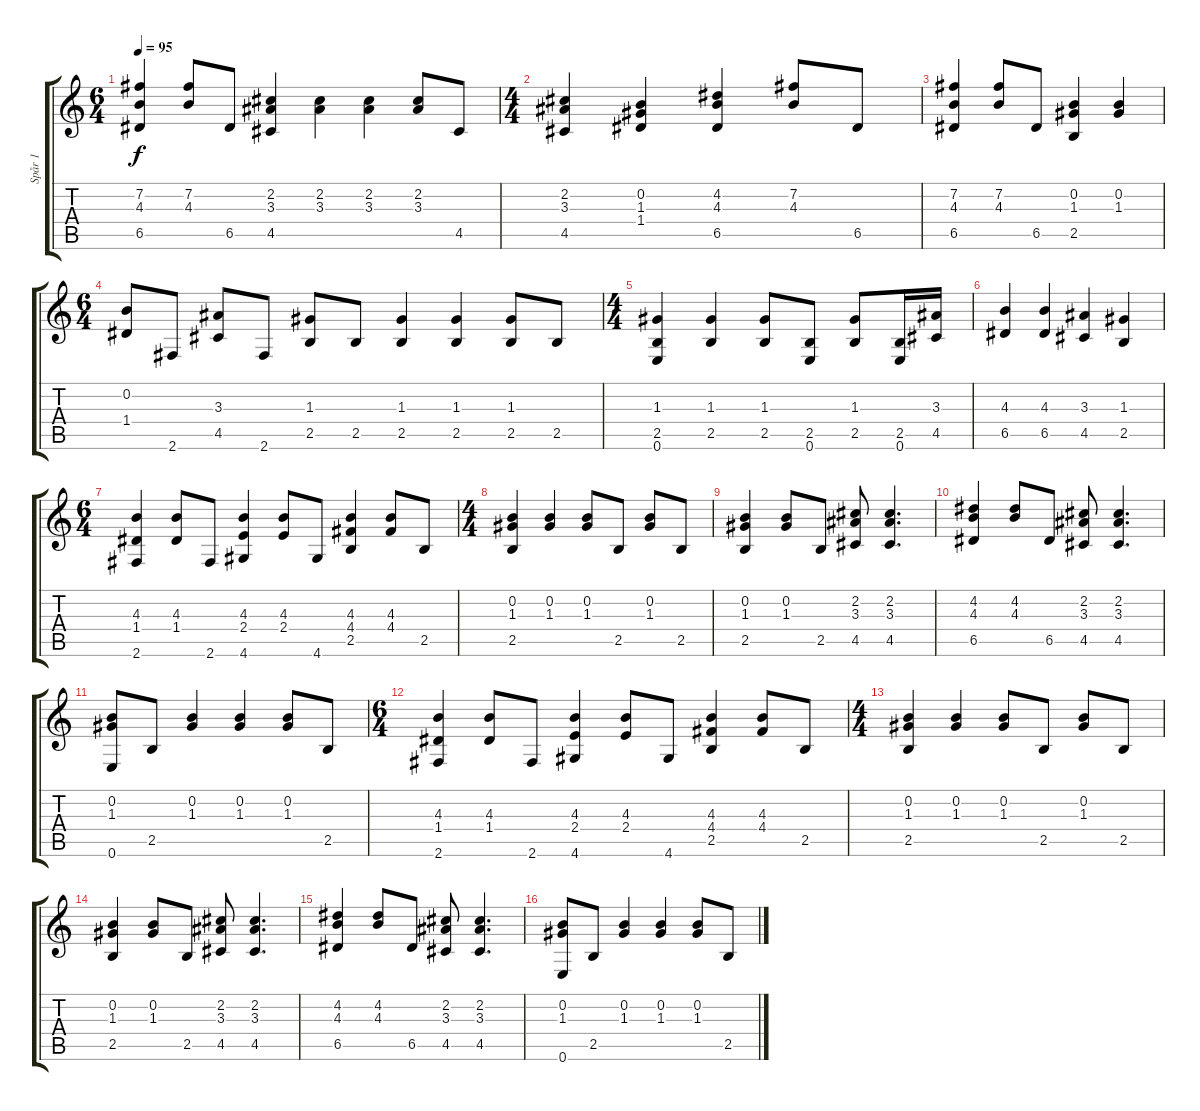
\track ("Spår 1" "Spår 1") {instrument acousticguitarnylon}
\staff {score tabs}
\tuning (E4 B3 G3 D3 A2 E2) {hide}
\ts (6 4)
\tempo 95
\clef g2
\ks c
(7.2 4.3 6.5).4{dy f} (7.2 4.3).8 6.5.8 (2.2 3.3 4.5).4 (2.2 3.3).4 (2.2 3.3).4 (2.2 3.3).8 4.5.8 |
\ts (4 4)
(2.2 3.3 4.5).4 (0.2 1.3 1.4).4 (4.2 4.3 6.5).4 (7.2 4.3).8 6.5.8 |
(7.2 4.3 6.5).4 (7.2 4.3).8 6.5.8 (0.2 1.3 2.5).4 (0.2 1.3).4 |
\ts (6 4)
(0.2 1.4).8 2.6.8 (3.3 4.5).8 2.6.8 (1.3 2.5).8 2.5.8 (1.3 2.5).4 (1.3 2.5).4 (1.3 2.5).8 2.5.8 |
\ts (4 4)
(1.3 2.5 0.6).4 (1.3 2.5).4 (1.3 2.5).8 (2.5 0.6).8 (1.3 2.5).8 (2.5 0.6).16 (3.3 4.5).16 |
(4.3 6.5).4 (4.3 6.5).4 (3.3 4.5).4 (1.3 2.5).4 |
\ts (6 4)
(4.3 1.4 2.6).4 (4.3 1.4).8 2.6.8 (4.3 2.4 4.6).4 (4.3 2.4).8 4.6.8 (4.3 4.4 2.5).4 (4.3 4.4).8 2.5.8 |
\ts (4 4)
(0.2 1.3 2.5).4 (0.2 1.3).4 (0.2 1.3).8 2.5.8 (0.2 1.3).8 2.5.8 |
(0.2 1.3 2.5).4 (0.2 1.3).8 2.5.8 (2.2 3.3 4.5).8 (2.2 3.3 4.5).4{d} |
(4.2 4.3 6.5).4 (4.2 4.3).8 6.5.8 (2.2 3.3 4.5).8 (2.2 3.3 4.5).4{d} |
(0.2 1.3 0.6).8 2.5.8 (0.2 1.3).4 (0.2 1.3).4 (0.2 1.3).8 2.5.8 |
\ts (6 4)
(4.3 1.4 2.6).4 (4.3 1.4).8 2.6.8 (4.3 2.4 4.6).4 (4.3 2.4).8 4.6.8 (4.3 4.4 2.5).4 (4.3 4.4).8 2.5.8 |
\ts (4 4)
(0.2 1.3 2.5).4 (0.2 1.3).4 (0.2 1.3).8 2.5.8 (0.2 1.3).8 2.5.8 |
(0.2 1.3 2.5).4 (0.2 1.3).8 2.5.8 (2.2 3.3 4.5).8 (2.2 3.3 4.5).4{d} |
(4.2 4.3 6.5).4 (4.2 4.3).8 6.5.8 (2.2 3.3 4.5).8 (2.2 3.3 4.5).4{d} |
(0.2 1.3 0.6).8 2.5.8 (0.2 1.3).4 (0.2 1.3).4 (0.2 1.3).8 2.5.8
